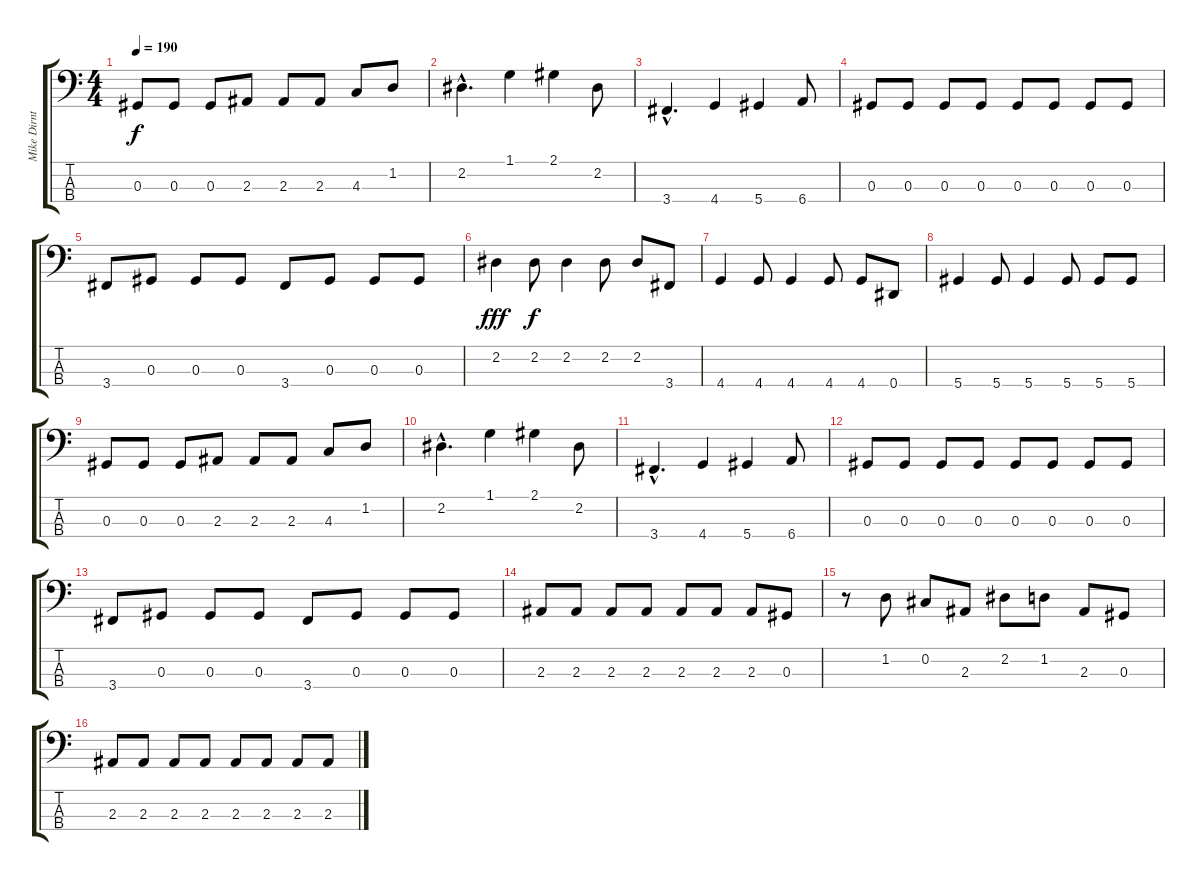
\track ("Mike Dirnt" "Mike Dirnt") {instrument electricbasspick}
\staff {score tabs}
\tuning (Gb2 Db2 Ab1 Eb1) {hide}
\ts (4 4)
\tempo 190
\clef f4
\ks c
0.3.8{dy f} 0.3.8 0.3.8 2.3.8 2.3.8 2.3.8 4.3.8 1.2.8 |
2.2{hac}.4{d} 1.1.4 2.1.4 2.2.8 |
3.4{hac}.4{d} 4.4.4 5.4.4 6.4.8 |
0.3.8 0.3.8 0.3.8 0.3.8 0.3.8 0.3.8 0.3.8 0.3.8 |
3.4.8 0.3.8 0.3.8 0.3.8 3.4.8 0.3.8 0.3.8 0.3.8 |
2.2.4{dy fff} 2.2.8{dy f} 2.2.4 2.2.8 2.2.8 3.4.8 |
4.4.4 4.4.8 4.4.4 4.4.8 4.4.8 0.4.8 |
5.4.4 5.4.8 5.4.4 5.4.8 5.4.8 5.4.8 |
0.3.8 0.3.8 0.3.8 2.3.8 2.3.8 2.3.8 4.3.8 1.2.8 |
2.2{hac}.4{d} 1.1.4 2.1.4 2.2.8 |
3.4{hac}.4{d} 4.4.4 5.4.4 6.4.8 |
0.3.8 0.3.8 0.3.8 0.3.8 0.3.8 0.3.8 0.3.8 0.3.8 |
3.4.8 0.3.8 0.3.8 0.3.8 3.4.8 0.3.8 0.3.8 0.3.8 |
2.3.8 2.3.8 2.3.8 2.3.8 2.3.8 2.3.8 2.3.8 0.3.8 |
r.8 1.2.8 0.2.8 2.3.8 2.2.8 1.2.8 2.3.8 0.3.8 |
2.3.8 2.3.8 2.3.8 2.3.8 2.3.8 2.3.8 2.3.8 2.3.8
